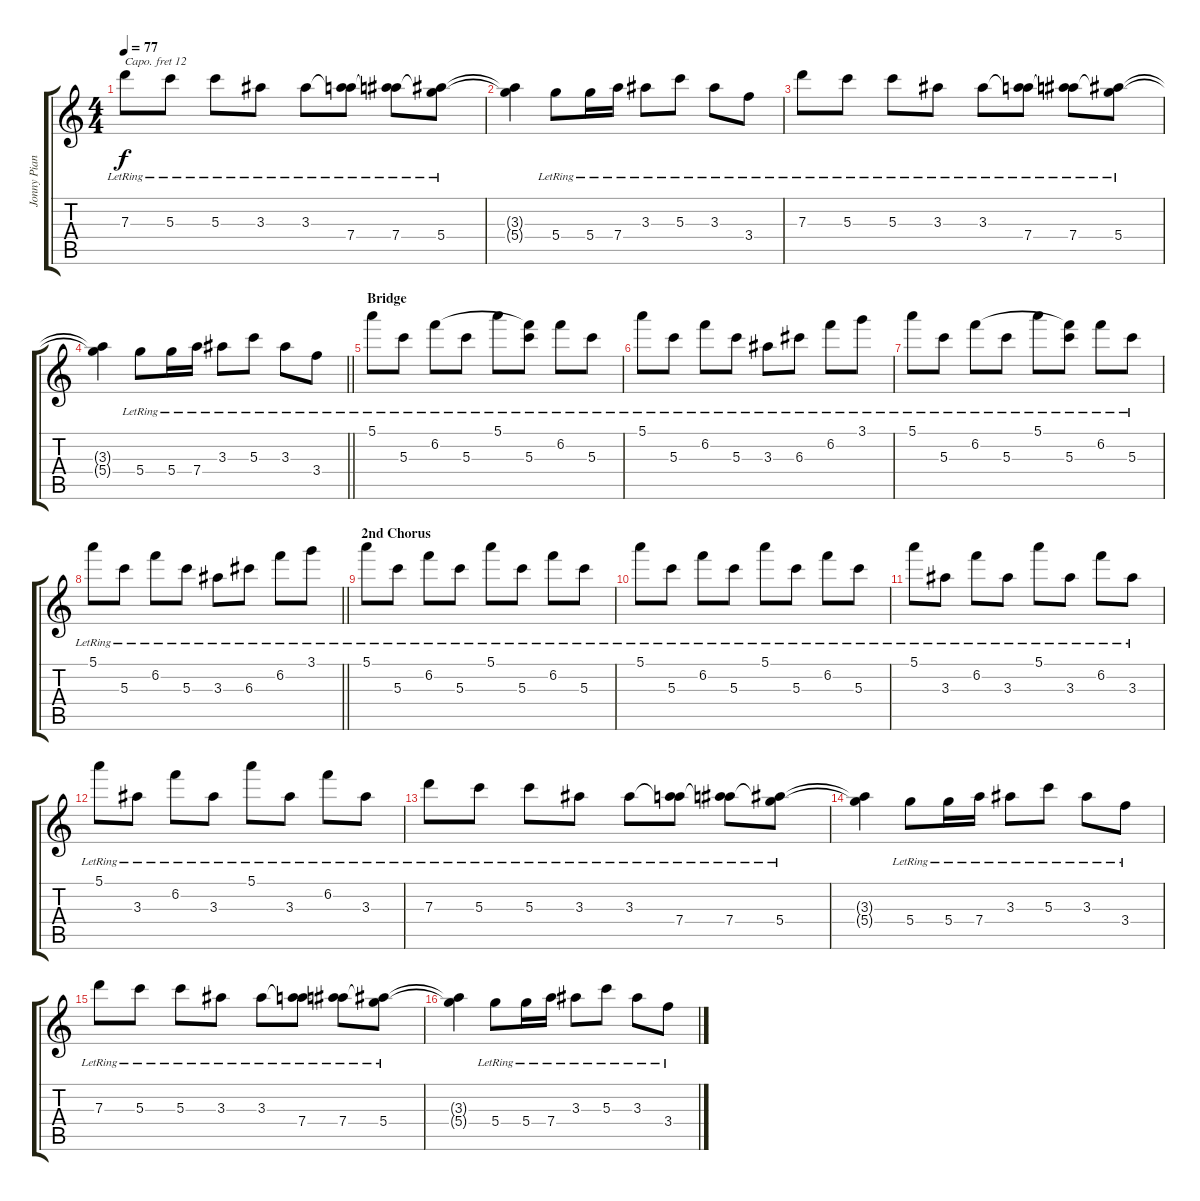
\track ("Jonny Piano" "Jonny Pian") {instrument brightacousticpiano}
\staff {score tabs}
\capo 12
\tuning (E5 B4 G4 D4 A3 E3) {hide}
\ts (4 4)
\tempo 77
\clef g2
\ks c
7.3{lr}.8{dy f} 5.3{lr}.8 5.3{lr}.8 3.3{lr}.8 3.3{lr}.8 (3.3{t} 7.4{lr}).8 (3.3{t} 7.4{lr}).8 (3.3{t} 5.4{lr}).8 |
(3.3{t} 5.4{t}).4 5.4{lr}.8 5.4{lr}.16 7.4{lr}.16 3.3{lr}.8 5.3{lr}.8 3.3{lr}.8 3.4{lr}.8 |
7.3{lr}.8 5.3{lr}.8 5.3{lr}.8 3.3{lr}.8 3.3{lr}.8 (3.3{t} 7.4{lr}).8 (3.3{t} 7.4{lr}).8 (3.3{t} 5.4{lr}).8 |
\barLineRight lightlight
(3.3{t} 5.4{t}).4 5.4{lr}.8 5.4{lr}.16 7.4{lr}.16 3.3{lr}.8 5.3{lr}.8 3.3{lr}.8 3.4{lr}.8 |
\section ("" "Bridge")
5.1{lr}.8 5.3{lr}.8 6.2{lr}.8 5.3{lr}.8 5.1{lr}.8 (6.2{t} 5.3{lr}).8 6.2{lr}.8 5.3{lr}.8 |
5.1{lr}.8 5.3{lr}.8 6.2{lr}.8 5.3{lr}.8 3.3{lr}.8 6.3{lr}.8 6.2{lr}.8 3.1{lr}.8 |
5.1{lr}.8 5.3{lr}.8 6.2{lr}.8 5.3{lr}.8 5.1{lr}.8 (6.2{t} 5.3{lr}).8 6.2{lr}.8 5.3{lr}.8 |
\barLineRight lightlight
5.1{lr}.8 5.3{lr}.8 6.2{lr}.8 5.3{lr}.8 3.3{lr}.8 6.3{lr}.8 6.2{lr}.8 3.1{lr}.8 |
\section ("" "2nd Chorus")
5.1{lr}.8 5.3{lr}.8 6.2{lr}.8 5.3{lr}.8 5.1{lr}.8 5.3{lr}.8 6.2{lr}.8 5.3{lr}.8 |
5.1{lr}.8 5.3{lr}.8 6.2{lr}.8 5.3{lr}.8 5.1{lr}.8 5.3{lr}.8 6.2{lr}.8 5.3{lr}.8 |
5.1{lr}.8 3.3{lr}.8 6.2{lr}.8 3.3{lr}.8 5.1{lr}.8 3.3{lr}.8 6.2{lr}.8 3.3{lr}.8 |
5.1{lr}.8 3.3{lr}.8 6.2{lr}.8 3.3{lr}.8 5.1{lr}.8 3.3{lr}.8 6.2{lr}.8 3.3{lr}.8 |
7.3{lr}.8 5.3{lr}.8 5.3{lr}.8 3.3{lr}.8 3.3{lr}.8 (3.3{t} 7.4{lr}).8 (3.3{t} 7.4{lr}).8 (3.3{t} 5.4{lr}).8 |
(3.3{t} 5.4{t}).4 5.4{lr}.8 5.4{lr}.16 7.4{lr}.16 3.3{lr}.8 5.3{lr}.8 3.3{lr}.8 3.4{lr}.8 |
7.3{lr}.8 5.3{lr}.8 5.3{lr}.8 3.3{lr}.8 3.3{lr}.8 (3.3{t} 7.4{lr}).8 (3.3{t} 7.4{lr}).8 (3.3{t} 5.4{lr}).8 |
(3.3{t} 5.4{t}).4 5.4{lr}.8 5.4{lr}.16 7.4{lr}.16 3.3{lr}.8 5.3{lr}.8 3.3{lr}.8 3.4{lr}.8
